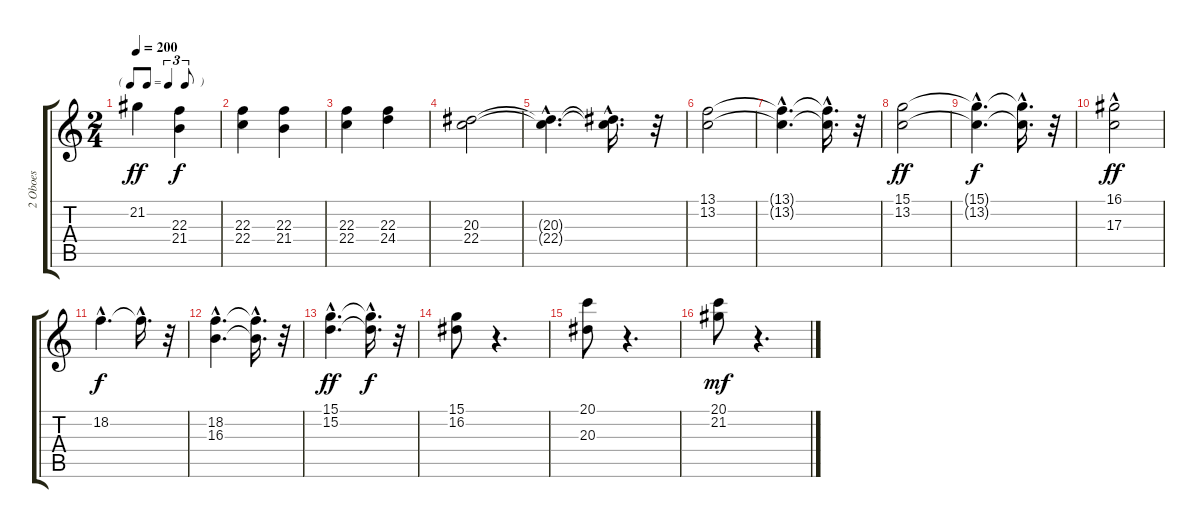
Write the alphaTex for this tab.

\track ("2 Oboes" "2 Oboes") {instrument oboe}
\staff {score tabs}
\tuning (E4 B3 G3 D3 A2 E2) {hide}
\ts (2 4)
\tf triplet8th
\tempo 200
\clef g2
\ks c
21.2.4{dy ff} (22.3 21.4).4{dy f} |
(22.3 22.4).4 (22.3 21.4).4 |
(22.3 22.4).4 (22.3 24.4).4 |
(20.3 22.4).2 |
(20.3{hac t} 22.4{hac t}).4{d} (20.3{hac t} 22.4{hac t}).16{d} r.32 |
(13.1 13.2).2 |
(13.1{hac t} 13.2{hac t}).4{d} (13.1{hac t} 13.2{hac t}).16{d} r.32 |
(15.1 13.2).2{dy ff} |
(15.1{hac t} 13.2{hac t}).4{d dy f} (15.1{hac t} 13.2{hac t}).16{d} r.32 |
(16.1{hac} 17.3{hac}).2{dy ff} |
18.2{hac}.4{d dy f} 18.2{hac t}.16{d} r.32 |
(18.2{hac} 16.3{hac}).4{d} (18.2{hac t} 16.3{hac t}).16{d} r.32 |
(15.1{hac} 15.2{hac}).4{d dy ff} (15.1{hac t} 15.2{hac t}).16{d dy f} r.32 |
(15.1 16.2).8 r.4{d} |
(20.1 20.3).8 r.4{d} |
(20.1 21.2).8{dy mf} r.4{d}
